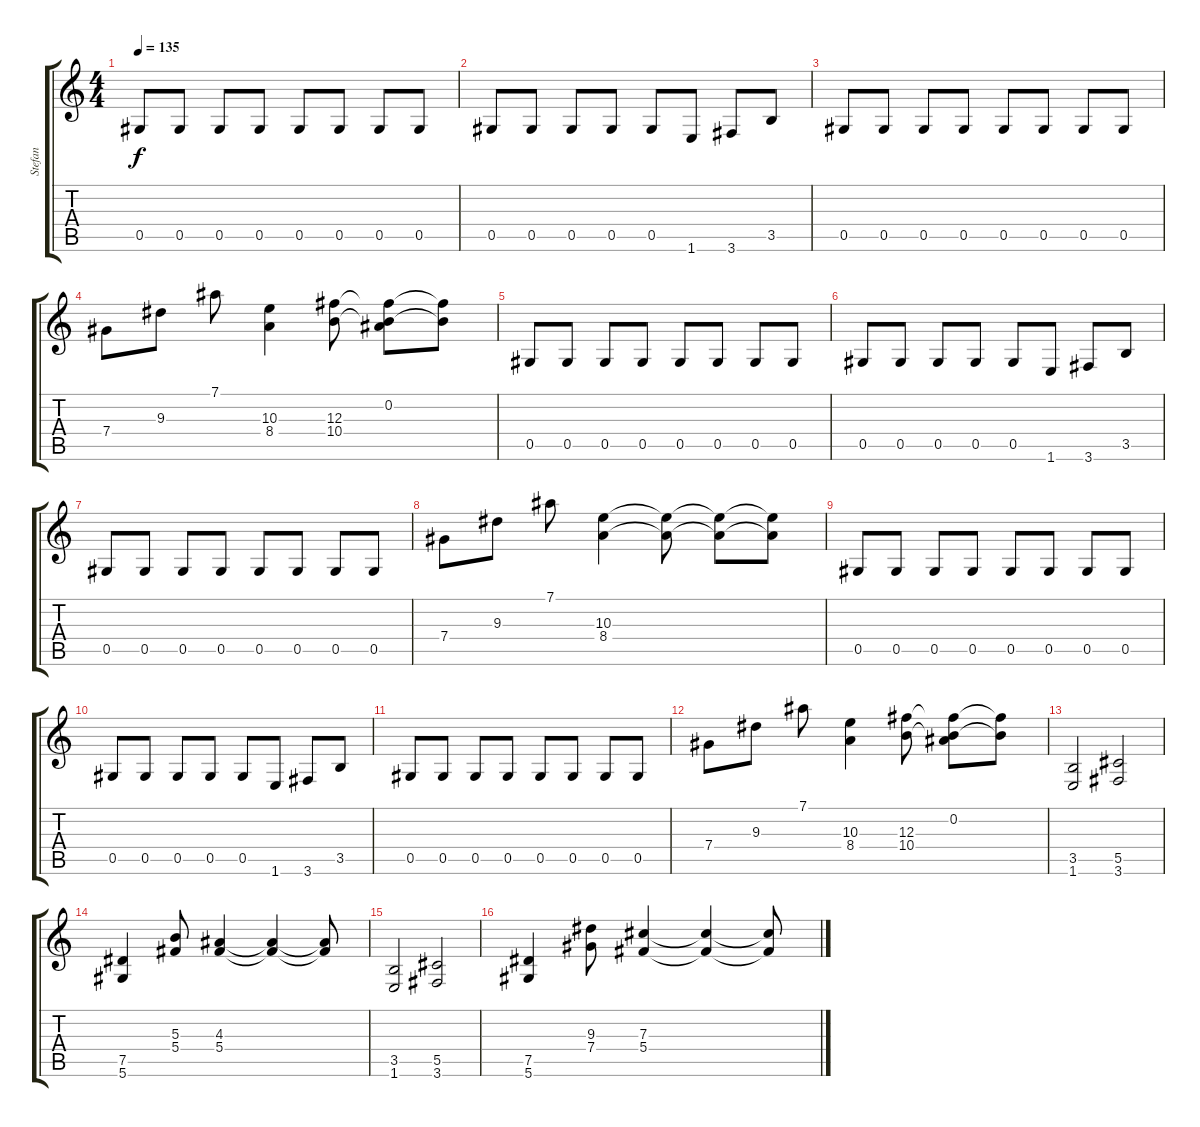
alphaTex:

\track ("Stefan" "Stefan") {instrument distortionguitar}
\staff {score tabs}
\tuning (Eb4 Bb3 Gb3 Db3 Ab2 Eb2) {hide}
\ts (4 4)
\tempo 135
\clef g2
\ks c
0.5.8{dy f} 0.5.8 0.5.8 0.5.8 0.5.8 0.5.8 0.5.8 0.5.8 |
0.5.8 0.5.8 0.5.8 0.5.8 0.5.8 1.6.8 3.6.8 3.5.8 |
0.5.8 0.5.8 0.5.8 0.5.8 0.5.8 0.5.8 0.5.8 0.5.8 |
7.4.8 9.3.8 7.1.8 (10.3 8.4).4 (12.3 10.4).8 (0.2 12.3{t} 10.4{t}).8 (12.3{t} 10.4{t}).8 |
0.5.8 0.5.8 0.5.8 0.5.8 0.5.8 0.5.8 0.5.8 0.5.8 |
0.5.8 0.5.8 0.5.8 0.5.8 0.5.8 1.6.8 3.6.8 3.5.8 |
0.5.8 0.5.8 0.5.8 0.5.8 0.5.8 0.5.8 0.5.8 0.5.8 |
7.4.8 9.3.8 7.1.8 (10.3 8.4).4 (10.3{t} 8.4{t}).8 (10.3{t} 8.4{t}).8 (10.3{t} 8.4{t}).8 |
0.5.8 0.5.8 0.5.8 0.5.8 0.5.8 0.5.8 0.5.8 0.5.8 |
0.5.8 0.5.8 0.5.8 0.5.8 0.5.8 1.6.8 3.6.8 3.5.8 |
0.5.8 0.5.8 0.5.8 0.5.8 0.5.8 0.5.8 0.5.8 0.5.8 |
7.4.8 9.3.8 7.1.8 (10.3 8.4).4 (12.3 10.4).8 (0.2 12.3{t} 10.4{t}).8 (12.3{t} 10.4{t}).8 |
(3.5 1.6).2 (5.5 3.6).2 |
(7.5 5.6).4 (5.3 5.4).8 (4.3 5.4).4 (4.3{t} 5.4{t}).4 (4.3{t} 5.4{t}).8 |
(3.5 1.6).2 (5.5 3.6).2 |
(7.5 5.6).4 (9.3 7.4).8 (7.3 5.4).4 (7.3{t} 5.4{t}).4 (7.3{t} 5.4{t}).8
